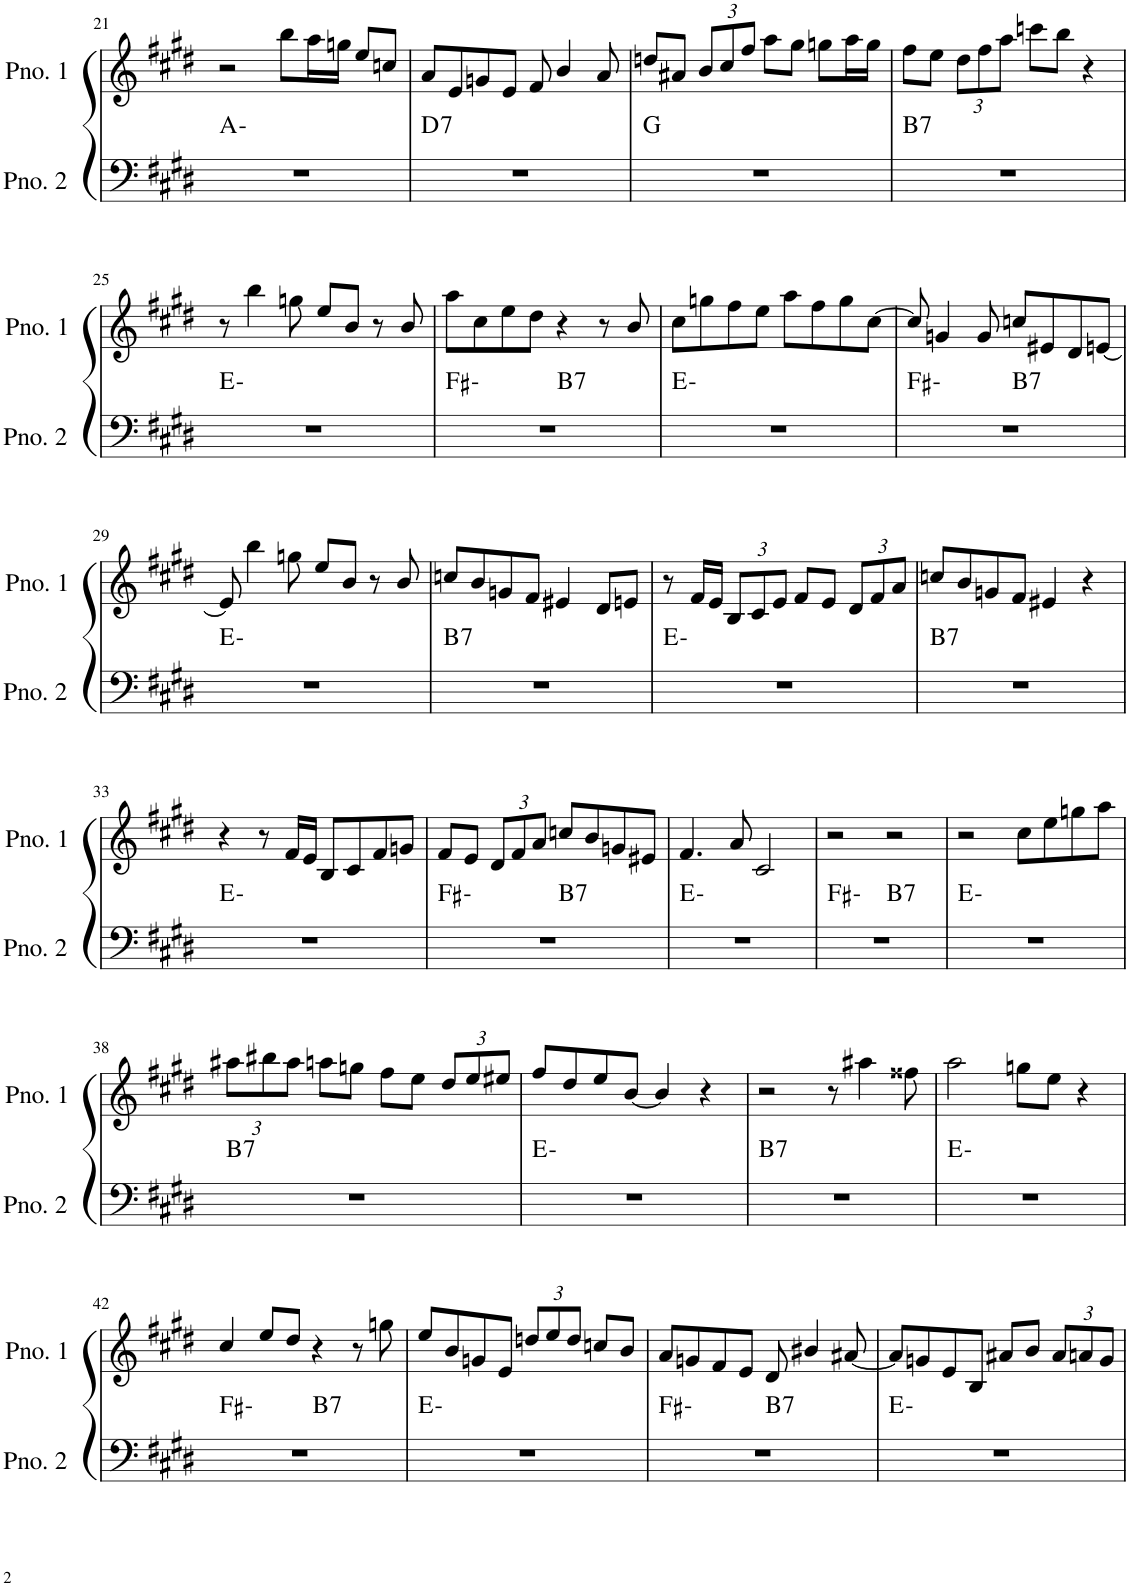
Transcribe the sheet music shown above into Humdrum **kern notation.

**kern	**harte	**kern
*part2	*part2	*part1
*staff2	*	*staff1
*I"ピアノ 2	*	*I"ピアノ 1
!!LO:PB:g=z
*clefF4	*	*clefG2
*k[f#c#g#d#]	*	*k[f#c#g#d#]
*M4/4	*	*M4/4
=21	=21	=21
1r	A:min	2r
.	.	8bb\L
.	.	16aa\L
.	.	16ggn\JJ
.	.	8ee/L
.	.	8ccn/J
=22	=22	=22
!	!LO:H:kt=7	!
1r	D:7	8a/L
.	.	8e/
.	.	8gn/
.	.	8e/J
.	.	8f#/
.	.	4b/
.	.	8a/
=23	=23	=23
1r	G:maj	8ddn/L
.	.	8a#X/J
*	*	*Xbrackettup
.	.	12b/L
.	.	12cc#/
.	.	12ff#/J
.	.	8aa\L
.	.	8gg#\J
.	.	8ggn\L
.	.	16aa\L
.	.	16gg\JJ
=24	=24	=24
!	!LO:H:kt=7	!
1r	B:7	8ff#\L
.	.	8ee\J
.	.	12dd#\L
.	.	12ff#\
.	.	12aa\J
.	.	8cccn\L
.	.	8bb\J
.	.	4r
!!LO:LB:g=z
=25	=25	=25
1r	E:min	8r
.	.	4bb\
.	.	8ggn\
.	.	8ee/L
.	.	8b/J
.	.	8r
.	.	8b/
=26	=26	=26
*^	*	*
1r	2ryy	F#:min	8aa\L
.	.	.	8cc#\
.	.	.	8ee\
.	.	.	8dd#\J
!	!	!LO:H:kt=7	!
.	2ryy	B:7	4r
.	.	.	8r
.	.	.	8b/
*v	*v	*	*
=27	=27	=27
1r	E:min	8cc#\L
.	.	8ggn\
.	.	8ff#\
.	.	8ee\J
.	.	8aa\L
.	.	8ff#\
.	.	8gg\
.	.	[8cc#\J
=28	=28	=28
*^	*	*
1r	2ryy	F#:min	8cc#/]
.	.	.	4gn/
.	.	.	8g/
!	!	!LO:H:kt=7	!
.	2ryy	B:7	8ccn/L
.	.	.	8e#X/
.	.	.	8d#/
.	.	.	[8en/J
*v	*v	*	*
!!LO:LB:g=z
=29	=29	=29
1r	E:min	8e/]
.	.	4bb\
.	.	8ggn\
.	.	8ee/L
.	.	8b/J
.	.	8r
.	.	8b/
=30	=30	=30
!	!LO:H:kt=7	!
1r	B:7	8ccn/L
.	.	8b/
.	.	8gn/
.	.	8f#/J
.	.	4e#X/
.	.	8d#/L
.	.	8en/J
=31	=31	=31
1r	E:min	8r
.	.	16f#/LL
.	.	16e/JJ
.	.	12B/L
.	.	12c#/
.	.	12e/J
.	.	8f#/L
.	.	8e/J
.	.	12d#/L
.	.	12f#/
.	.	12a/J
=32	=32	=32
!	!LO:H:kt=7	!
1r	B:7	8ccn/L
.	.	8b/
.	.	8gn/
.	.	8f#/J
.	.	4e#X/
.	.	4r
!!LO:LB:g=z
=33	=33	=33
1r	E:min	4r
.	.	8r
.	.	16f#/LL
.	.	16e/JJ
.	.	8B/L
.	.	8c#/
.	.	8f#/
.	.	8gn/J
=34	=34	=34
*^	*	*
1r	2ryy	F#:min	8f#/L
.	.	.	8e/J
.	.	.	12d#/L
.	.	.	12f#/
.	.	.	12a/J
!	!	!LO:H:kt=7	!
.	2ryy	B:7	8ccn/L
.	.	.	8b/
.	.	.	8gn/
.	.	.	8e#X/J
*v	*v	*	*
=35	=35	=35
1r	E:min	4.f#/
.	.	8a/
.	.	2c#/
=36	=36	=36
*^	*	*
1r	2ryy	F#:min	2r
!	!	!LO:H:kt=7	!
.	2ryy	B:7	2r
*v	*v	*	*
=37	=37	=37
1r	E:min	2r
.	.	8cc#\L
.	.	8ee\
.	.	8ggn\
.	.	8aa\J
!!LO:LB:g=z
=38	=38	=38
!	!LO:H:kt=7	!
1r	B:7	12aa#X\L
.	.	12bb#X\
.	.	12aa#\J
.	.	8aan\L
.	.	8ggn\J
.	.	8ff#\L
.	.	8ee\J
.	.	12dd#/L
.	.	12ee/
.	.	12ee#X/J
=39	=39	=39
1r	E:min	8ff#/L
.	.	8dd#/
.	.	8ee/
.	.	[8b/J
.	.	4b/]
.	.	4r
=40	=40	=40
!	!LO:H:kt=7	!
1r	B:7	2r
.	.	8r
.	.	4aa#X\
.	.	8ff##X\
=41	=41	=41
1r	E:min	2aa\
.	.	8ggn\L
.	.	8ee\J
.	.	4r
!!LO:LB:g=z
=42	=42	=42
*^	*	*
1r	2ryy	F#:min	4cc#/
.	.	.	8ee/L
.	.	.	8dd#/J
!	!	!LO:H:kt=7	!
.	2ryy	B:7	4r
.	.	.	8r
.	.	.	8ggn\
*v	*v	*	*
=43	=43	=43
1r	E:min	8ee/L
.	.	8b/
.	.	8gn/
.	.	8e/J
.	.	12ddn/L
.	.	12ee/
.	.	12dd/J
.	.	8ccn/L
.	.	8b/J
=44	=44	=44
*^	*	*
1r	2ryy	F#:min	8a/L
.	.	.	8gn/
.	.	.	8f#/
.	.	.	8e/J
!	!	!LO:H:kt=7	!
.	2ryy	B:7	8d#/
.	.	.	4b#X/
.	.	.	[8a#X/
*v	*v	*	*
=45	=45	=45
1r	E:min	8a#/L]
.	.	8gn/
.	.	8e/
.	.	8B/J
.	.	8a#X/L
.	.	8b/J
.	.	12a#/L
.	.	12an/
.	.	12g/J
=	=	=
*-	*-	*-
